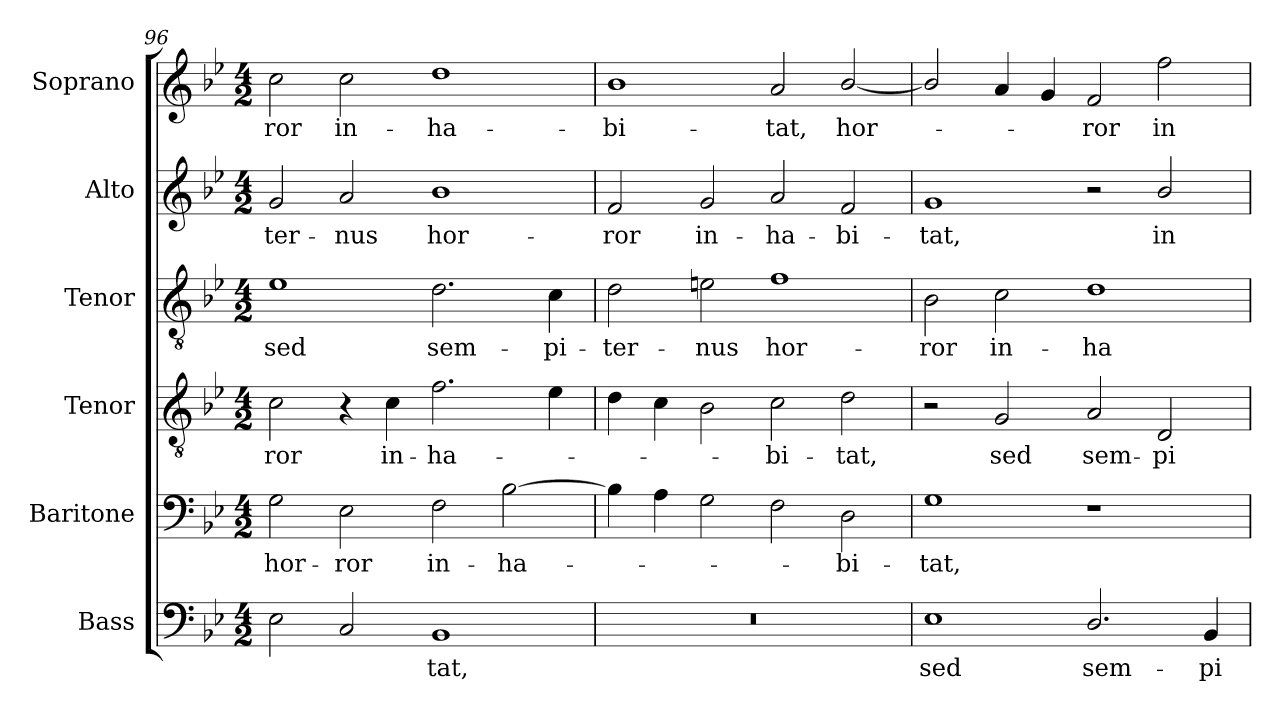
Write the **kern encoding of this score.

**kern	**text	**kern	**text	**kern	**text	**kern	**text	**kern	**text	**kern	**text
*part6	*part6	*part5	*part5	*part4	*part4	*part3	*part3	*part2	*part2	*part1	*part1
*staff6	*staff6	*staff5	*staff5	*staff4	*staff4	*staff3	*staff3	*staff2	*staff2	*staff1	*staff1
*I"Bass	*	*I"Baritone	*	*I"Tenor	*	*I"Tenor	*	*I"Alto	*	*I"Soprano	*
*I'B.	*	*I'Bar.	*	*I'T2.	*	*I'T1.	*	*I'A.	*	*I'S.	*
*clefF4	*	*clefF4	*	*clefGv2	*	*clefGv2	*	*clefG2	*	*clefG2	*
*	*	*	*	*ITrd7c12	*	*ITrd7c12	*	*	*	*	*
*k[b-e-]	*	*k[b-e-]	*	*k[b-e-]	*	*k[b-e-]	*	*k[b-e-]	*	*k[b-e-]	*
*B-:	*	*B-:	*	*B-:	*	*B-:	*	*B-:	*	*B-:	*
*M4/2	*	*M4/2	*	*M4/2	*	*M4/2	*	*M4/2	*	*M4/2	*
=96	=96	=96	=96	=96	=96	=96	=96	=96	=96	=96	=96
!	!	!	!LO:LY:b:color=#000000	!	!	!	!	!	!	!	!
!	!	!	!	!	!LO:LY:b:color=#000000	!	!	!	!	!	!
!	!	!	!	!	!	!	!LO:LY:b:color=#000000	!	!	!	!
!	!	!	!	!	!	!	!	!	!LO:LY:b:color=#000000	!	!
!	!	!	!	!	!	!	!	!	!	!	!LO:LY:b:color=#000000
2E-i\	.	2Gi\	hor-	2Ci\	-ror	1E-i	sed	2gi/	-ter-	2cci\	-ror
!	!	!	!LO:LY:b:color=#000000	!	!	!	!	!	!	!	!
!	!	!	!	!	!	!	!	!	!LO:LY:b:color=#000000	!	!
!	!	!	!	!	!	!	!	!	!	!	!LO:LY:b:color=#000000
2Ci/	.	2E-i\	-ror	4r	.	.	.	2ai/	-nus	2cci\	in-
!	!	!	!	!	!LO:LY:b:color=#000000	!	!	!	!	!	!
.	.	.	.	4Ci\	in-	.	.	.	.	.	.
!	!LO:LY:b:color=#000000	!	!	!	!	!	!	!	!	!	!
!	!	!	!LO:LY:b:color=#000000	!	!	!	!	!	!	!	!
!	!	!	!	!	!LO:LY:b:color=#000000	!	!	!	!	!	!
!	!	!	!	!	!	!	!LO:LY:b:color=#000000	!	!	!	!
!	!	!	!	!	!	!	!	!	!LO:LY:b:color=#000000	!	!
!	!	!	!	!	!	!	!	!	!	!	!LO:LY:b:color=#000000
1BB-i	-tat,	2Fi\	in-	2.Fi\	-ha-	2.Di\	sem-	1b-i	hor-	1ddi	-ha-
!	!	!	!LO:LY:b:color=#000000	!	!	!	!	!	!	!	!
.	.	[2B-i\	-ha-	.	.	.	.	.	.	.	.
!	!	!	!	!	!	!	!LO:LY:b:color=#000000	!	!	!	!
.	.	.	.	4E-i\	.	4Ci\	-pi-	.	.	.	.
=97	=97	=97	=97	=97	=97	=97	=97	=97	=97	=97	=97
!LO:N:vis=1	!	!	!	!	!	!	!	!	!	!	!
!	!	!	!	!	!	!	!LO:LY:b:color=#000000	!	!	!	!
!	!	!	!	!	!	!	!	!	!LO:LY:b:color=#000000	!	!
!	!	!	!	!	!	!	!	!	!	!	!LO:LY:b:color=#000000
0r	.	4B-i\]	.	4Di\	.	2Di\	-ter-	2fi/	-ror	1b-i	-bi-
.	.	4Ai\	.	4Ci\	.	.	.	.	.	.	.
!	!	!	!	!	!	!	!LO:LY:b:color=#000000	!	!	!	!
!	!	!	!	!	!	!	!	!	!LO:LY:b:color=#000000	!	!
.	.	2Gi\	.	2BB-i\	.	2Eni\	-nus	2gi/	in-	.	.
!	!	!	!	!	!LO:LY:b:color=#000000	!	!	!	!	!	!
!	!	!	!	!	!	!	!LO:LY:b:color=#000000	!	!	!	!
!	!	!	!	!	!	!	!	!	!LO:LY:b:color=#000000	!	!
!	!	!	!	!	!	!	!	!	!	!	!LO:LY:b:color=#000000
.	.	2Fi\	.	2Ci\	-bi-	1Fi	hor-	2ai/	-ha-	2ai/	-tat,
!	!	!	!LO:LY:b:color=#000000	!	!	!	!	!	!	!	!
!	!	!	!	!	!LO:LY:b:color=#000000	!	!	!	!	!	!
!	!	!	!	!	!	!	!	!	!LO:LY:b:color=#000000	!	!
!	!	!	!	!	!	!	!	!	!	!	!LO:LY:b:color=#000000
.	.	2Di\	-bi-	2Di\	-tat,	.	.	2fi/	-bi-	[2b-i/	hor-
!!LO:PB:g=z
=98	=98	=98	=98	=98	=98	=98	=98	=98	=98	=98	=98
!	!LO:LY:b:color=#000000	!	!	!	!	!	!	!	!	!	!
!	!	!	!LO:LY:b:color=#000000	!	!	!	!	!	!	!	!
!	!	!	!	!	!	!	!LO:LY:b:color=#000000	!	!	!	!
!	!	!	!	!	!	!	!	!	!LO:LY:b:color=#000000	!	!
1E-i	sed	1Gi	-tat,	2r	.	2BB-i\	-ror	1gi	-tat,	2b-i/]	.
!	!	!	!	!	!LO:LY:b:color=#000000	!	!	!	!	!	!
!	!	!	!	!	!	!	!LO:LY:b:color=#000000	!	!	!	!
.	.	.	.	2GGi/	sed	2Ci\	in-	.	.	4ai/	.
.	.	.	.	.	.	.	.	.	.	4gi/	.
!	!LO:LY:b:color=#000000	!	!	!	!	!	!	!	!	!	!
!	!	!	!	!	!LO:LY:b:color=#000000	!	!	!	!	!	!
!	!	!	!	!	!	!	!LO:LY:b:color=#000000	!	!	!	!
!	!	!	!	!	!	!	!	!	!	!	!LO:LY:b:color=#000000
2.Di/	sem-	1r	.	2AAi/	sem-	1Di	-ha-	2r	.	2fi/	-ror
!	!	!	!	!	!LO:LY:b:color=#000000	!	!	!	!	!	!
!	!	!	!	!	!	!	!	!	!LO:LY:b:color=#000000	!	!
!	!	!	!	!	!	!	!	!	!	!	!LO:LY:b:color=#000000
.	.	.	.	2DDi/	-pi-	.	.	2b-i/	in-	2ffi\	in-
!	!LO:LY:b:color=#000000	!	!	!	!	!	!	!	!	!	!
4BB-i/	-pi-	.	.	.	.	.	.	.	.	.	.
=	=	=	=	=	=	=	=	=	=	=	=
*-	*-	*-	*-	*-	*-	*-	*-	*-	*-	*-	*-
